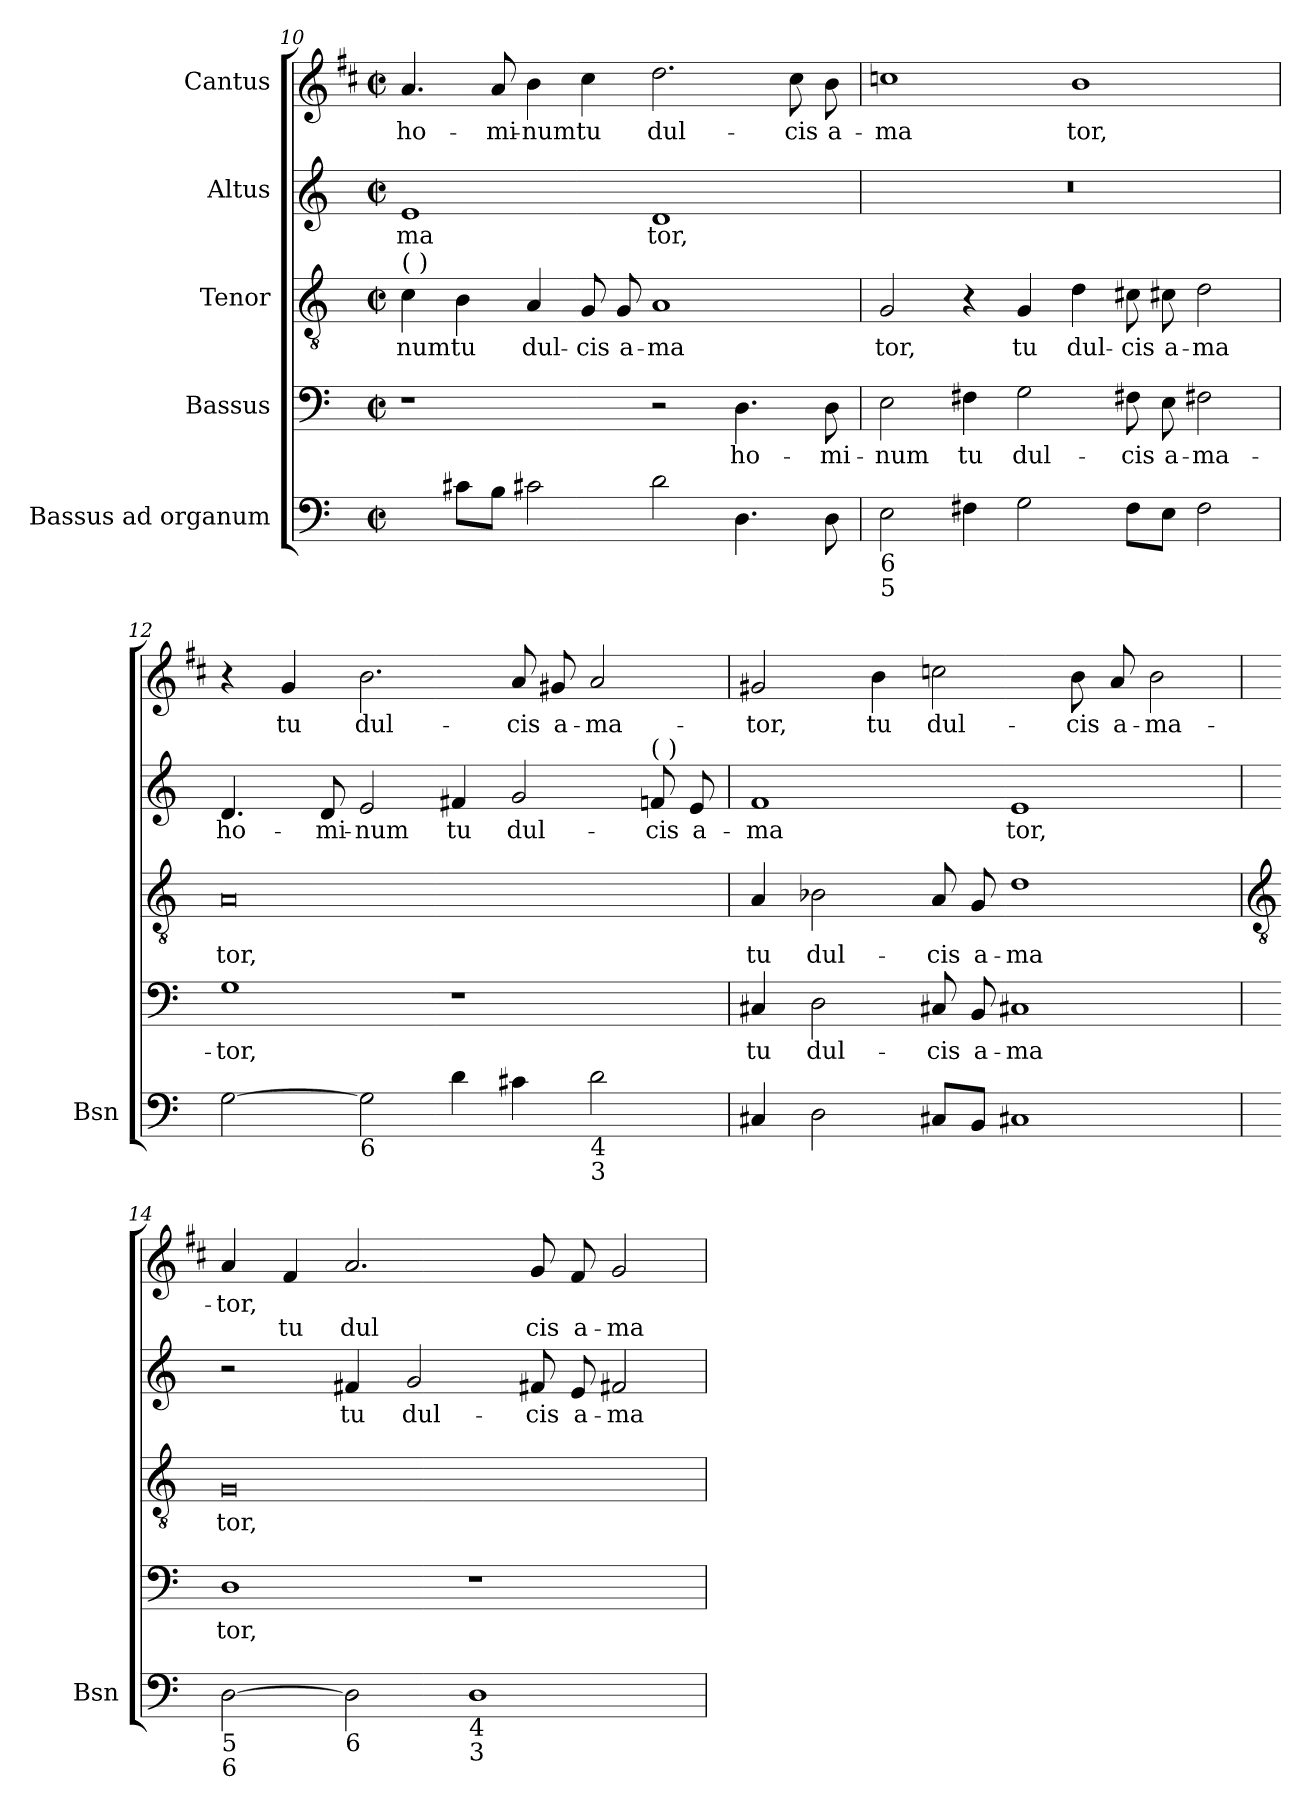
**kern	**kern	**text	**kern	**text	**kern	**text	**kern	**text	**text
*part5	*part4	*part4	*part3	*part3	*part2	*part2	*part1	*part1	*part1
*staff5	*staff4	*staff4	*staff3	*staff3	*staff2	*staff2	*staff1	*staff1	*staff1
*I"Bassus ad organum	*I"Bassus	*	*I"Tenor	*	*I"Altus	*	*I"Cantus	*	*
*I'Bsn	*	*	*	*	*	*	*	*	*
!!LO:LB:g=z
*clefF4	*clefF4	*	*clefGv2	*	*clefG2	*	*clefG2	*	*
*	*	*	*	*	*	*	*ITrd1c2	*	*
*k[]	*k[]	*	*k[]	*	*k[]	*	*k[]	*	*
*C:	*C:	*	*C:	*	*C:	*	*C:	*	*
*M4/2	*M4/2	*	*M4/2	*	*M4/2	*	*M4/2	*	*
*met(c|)	*met(c|)	*	*met(c|)	*	*met(c|)	*	*met(c|)	*	*
=10	=10	=10	=10	=10	=10	=10	=10	=10	=10
!	!	!	!LO:TX:a:t=(  )	!	!	!	!	!	!
!	!	!	!	!LO:LY:b	!	!LO:LY:b	!	!LO:LY:b	!
4dyy]	1r	.	4c	-num	1e	-ma	4.g	ho-	.
!	!	!	!	!LO:LY:b	!	!	!	!	!
8c#XL	.	.	4B	tu	.	.	.	.	.
!	!	!	!	!	!	!	!	!LO:LY:b	!
8BJ	.	.	.	.	.	.	8g	-mi-	.
!	!	!	!	!LO:LY:b	!	!	!	!LO:LY:b	!
2c#X	.	.	4A	dul-	.	.	4a	-num	.
!	!	!	!	!LO:LY:b	!	!	!	!LO:LY:b	!
.	.	.	8G	-cis	.	.	4b	tu	.
!	!	!	!	!LO:LY:b	!	!	!	!	!
.	.	.	8G	a-	.	.	.	.	.
!	!	!	!	!LO:LY:b	!	!LO:LY:b	!	!LO:LY:b	!
2d	2r	.	1A	-ma	1d	tor,	2.cc	dul-	.
!	!	!LO:LY:b	!	!	!	!	!	!	!
4.D	4.D	ho-	.	.	.	.	.	.	.
!	!	!	!	!	!	!	!	!LO:LY:b	!
.	.	.	.	.	.	.	8b	-cis	.
!	!	!LO:LY:b	!	!	!	!	!	!LO:LY:b	!
8D	8D	-mi-	.	.	.	.	8a	a-	.
!!LO:LB:g=z
=11	=11	=11	=11	=11	=11	=11	=11	=11	=11
!LO:TX:b:t=6	!	!	!	!	!	!	!	!	!
!LO:TX:b:t=5	!	!	!	!	!	!	!	!	!
!	!	!LO:LY:b	!	!LO:LY:b	!	!	!	!LO:LY:b	!
2E	2E	-num	2G	tor,	0r	.	1b-X	-ma	.
!	!	!LO:LY:b	!	!	!	!	!	!	!
4F#X	4F#X	tu	4r	.	.	.	.	.	.
!	!	!LO:LY:b	!	!LO:LY:b	!	!	!	!	!
2G	2G	dul-	4G	tu	.	.	.	.	.
!	!	!	!	!LO:LY:b	!	!	!	!LO:LY:b	!
.	.	.	4d	dul-	.	.	1a	tor,	.
!	!	!LO:LY:b	!	!LO:LY:b	!	!	!	!	!
8F#L	8F#X	-cis	8c#X	-cis	.	.	.	.	.
!	!	!LO:LY:b	!	!LO:LY:b	!	!	!	!	!
8EJ	8E	a-	8c#X	a-	.	.	.	.	.
!	!	!LO:LY:b	!	!LO:LY:b	!	!	!	!	!
2F#	2F#X	-ma-	2d	-ma	.	.	.	.	.
=12	=12	=12	=12	=12	=12	=12	=12	=12	=12
!	!	!LO:LY:b	!	!LO:LY:b	!	!LO:LY:b	!	!	!
[2G	1G	-tor,	0A	tor,	4.d	ho-	4r	.	.
!	!	!	!	!	!	!	!	!LO:LY:b	!
.	.	.	.	.	.	.	4f	tu	.
!	!	!	!	!	!	!LO:LY:b	!	!	!
.	.	.	.	.	8d	-mi-	.	.	.
!LO:TX:b:t=6	!	!	!	!	!	!	!	!	!
!	!	!	!	!	!	!LO:LY:b	!	!LO:LY:b	!
2G]	.	.	.	.	2e	-num	2.a	dul-	.
!	!	!	!	!	!	!LO:LY:b	!	!	!
4d	1r	.	.	.	4f#X	tu	.	.	.
!	!	!	!	!	!	!LO:LY:b	!	!LO:LY:b	!
4c#X	.	.	.	.	2g	dul-	8g	-cis	.
!	!	!	!	!	!	!	!	!LO:LY:b	!
.	.	.	.	.	.	.	8f#X	a-	.
!LO:TX:b:t=4	!	!	!	!	!	!	!	!	!
!LO:TX:b:t=3	!	!	!	!	!	!	!	!	!
!	!	!	!	!	!	!	!	!LO:LY:b	!
2d	.	.	.	.	.	.	2g	-ma-	.
!	!	!	!	!	!LO:TX:a:t=(  )	!	!	!	!
!	!	!	!	!	!	!LO:LY:b	!	!	!
.	.	.	.	.	8f	-cis	.	.	.
!	!	!	!	!	!	!LO:LY:b	!	!	!
.	.	.	.	.	8e	a-	.	.	.
=13	=13	=13	=13	=13	=13	=13	=13	=13	=13
!	!	!LO:LY:b	!	!LO:LY:b	!	!LO:LY:b	!	!LO:LY:b	!
4C#X	4C#X	tu	4A	tu	1f	-ma	2f#X	-tor,	.
!	!	!LO:LY:b	!	!LO:LY:b	!	!	!	!	!
2D	2D	dul-	2B-X	dul-	.	.	.	.	.
!	!	!	!	!	!	!	!	!LO:LY:b	!
.	.	.	.	.	.	.	4a	tu	.
!	!	!LO:LY:b	!	!LO:LY:b	!	!	!	!LO:LY:b	!
8C#XL	8C#X	-cis	8A	-cis	.	.	2b-X	dul-	.
!	!	!LO:LY:b	!	!LO:LY:b	!	!	!	!	!
8BBJ	8BB	a-	8G	a-	.	.	.	.	.
!	!	!LO:LY:b	!	!LO:LY:b	!	!LO:LY:b	!	!	!
1C#X	1C#X	-ma	1d	-ma	1e	tor,	.	.	.
!	!	!	!	!	!	!	!	!LO:LY:b	!
.	.	.	.	.	.	.	8a	-cis	.
!	!	!	!	!	!	!	!	!LO:LY:b	!
.	.	.	.	.	.	.	8g	a-	.
!	!	!	!	!	!	!	!	!LO:LY:b	!
.	.	.	.	.	.	.	2a	-ma-	.
!!LO:LB:g=z
=14	=14	=14	=14	=14	=14	=14	=14	=14	=14
*	*	*	*clefGv2	*	*	*	*	*	*
!LO:TX:b:t=5	!	!	!	!	!	!	!	!	!
!LO:TX:b:t=6	!	!	!	!	!	!	!	!	!
!	!	!LO:LY:b	!	!LO:LY:b	!	!	!	!LO:LY:b	!
[2D	1D	tor,	0G	tor,	2r	.	4g	-tor,	.
!	!	!	!	!	!	!	!	!	!LO:LY:b
.	.	.	.	.	.	.	4e	.	tu
!LO:TX:b:t=6	!	!	!	!	!	!	!	!	!
!	!	!	!	!	!	!LO:LY:b	!	!	!LO:LY:b
2D]	.	.	.	.	4f#X	tu	2.g	.	dul
!	!	!	!	!	!	!LO:LY:b	!	!	!
.	.	.	.	.	2g	dul-	.	.	.
!LO:TX:b:t=4	!	!	!	!	!	!	!	!	!
!LO:TX:b:t=3	!	!	!	!	!	!	!	!	!
1D	1r	.	.	.	.	.	.	.	.
!	!	!	!	!	!	!LO:LY:b	!	!	!LO:LY:b
.	.	.	.	.	8f#X	-cis	8f	.	cis
!	!	!	!	!	!	!LO:LY:b	!	!	!LO:LY:b
.	.	.	.	.	8e	a-	8e	.	a-
!	!	!	!	!	!	!LO:LY:b	!	!	!LO:LY:b
.	.	.	.	.	2f#X	-ma-	2f	.	-ma-
=	=	=	=	=	=	=	=	=	=
*-	*-	*-	*-	*-	*-	*-	*-	*-	*-
